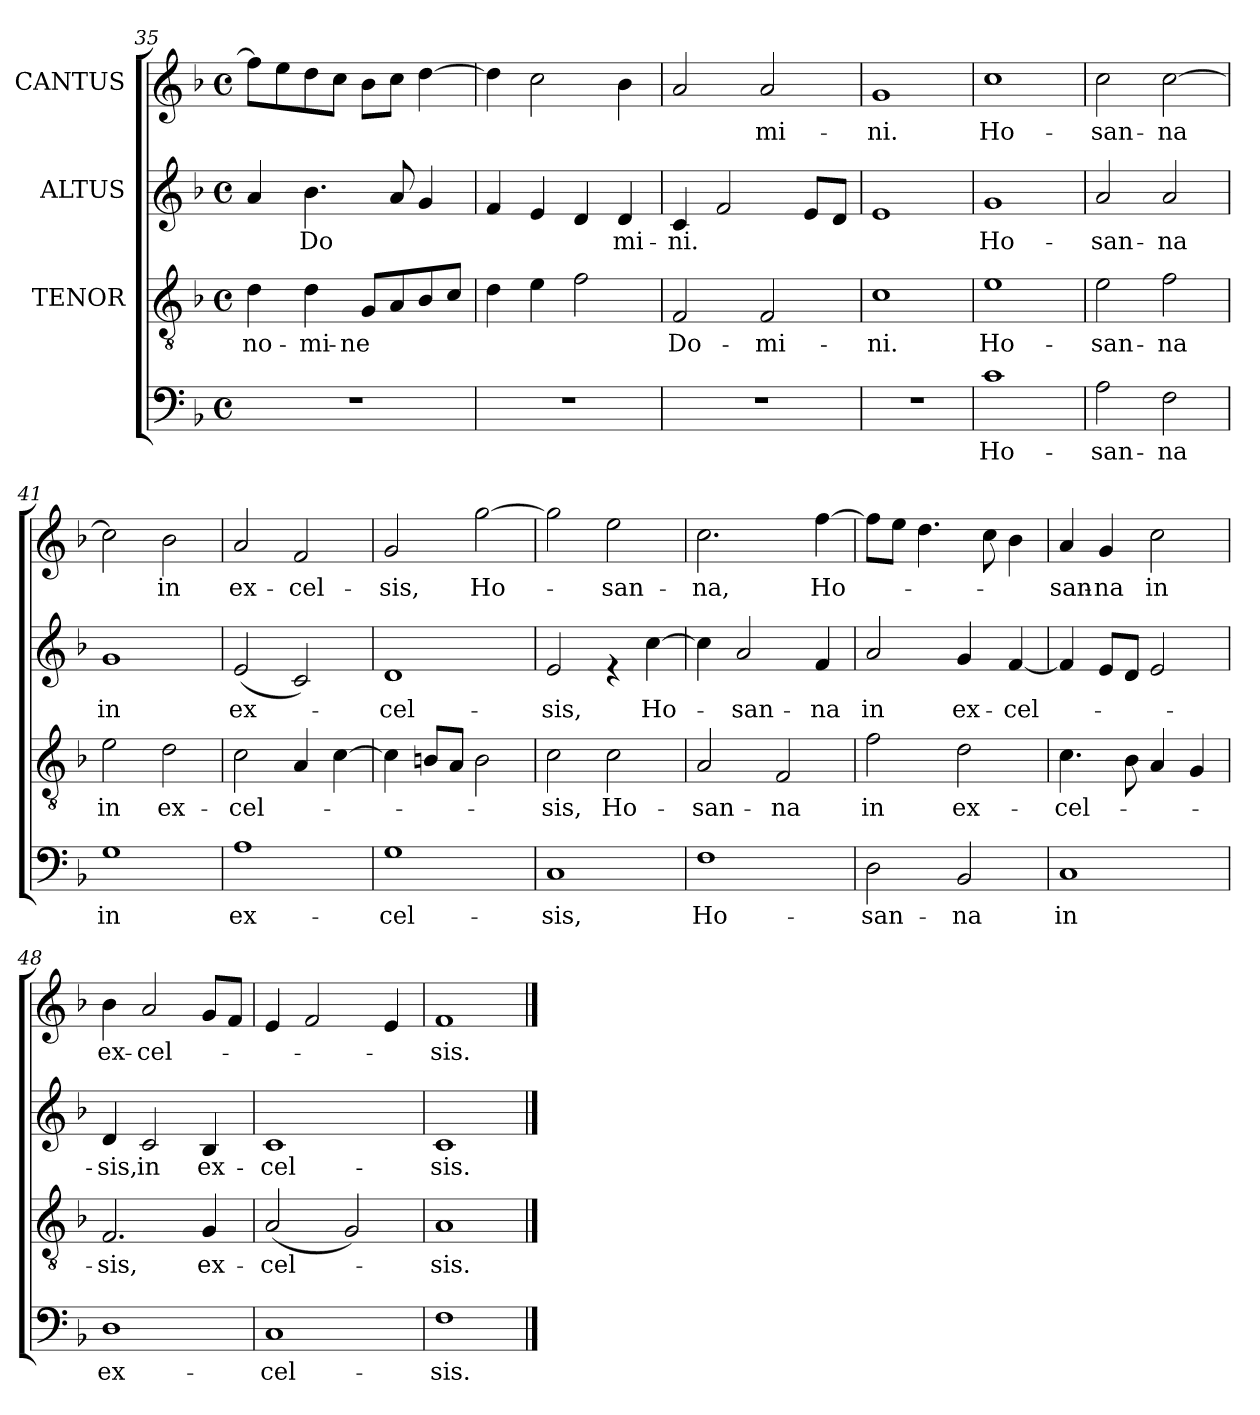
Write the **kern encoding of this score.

**kern	**text	**kern	**text	**kern	**text	**kern	**text
*part4	*part4	*part3	*part3	*part2	*part2	*part1	*part1
*staff4	*staff4	*staff3	*staff3	*staff2	*staff2	*staff1	*staff1
*	*	*I"TENOR	*	*I"ALTUS	*	*I"CANTUS	*
*clefF4	*	*clefGv2	*	*clefG2	*	*clefG2	*
*k[b-]	*	*k[b-]	*	*k[b-]	*	*k[b-]	*
*F:	*	*F:	*	*F:	*	*F:	*
*M4/4	*	*M4/4	*	*M4/4	*	*M4/4	*
*met(c)	*	*met(c)	*	*met(c)	*	*met(c)	*
=35	=35	=35	=35	=35	=35	=35	=35
!	!	!	!LO:LY:b	!	!	!	!
1r	.	4d\	no-	4a/	.	8ff\L]	.
.	.	.	.	.	.	8ee\	.
!	!	!	!LO:LY:b	!	!LO:LY:b	!	!
.	.	4d\	-mi-	4.b-\	Do	8dd\	.
.	.	.	.	.	.	8cc\J	.
!	!	!	!LO:LY:b	!	!	!	!
.	.	8G/L	-ne	.	.	8b-\L	.
.	.	8A/	.	8a/	.	8cc\J	.
.	.	8B-/	.	4g/	.	[>4dd\	.
.	.	8c/J	.	.	.	.	.
=36	=36	=36	=36	=36	=36	=36	=36
1r	.	4d\	.	4f/	.	4dd\]	.
.	.	4e\	.	4e/	.	2cc\	.
.	.	2f\	.	4d/	.	.	.
!	!	!	!	!	!LO:LY:b	!	!
.	.	.	.	4d/	mi-	4b-\	.
!!LO:LB:g=z
=37	=37	=37	=37	=37	=37	=37	=37
!	!	!	!LO:LY:b	!	!LO:LY:b	!	!
1r	.	2F/	Do-	4c/	-ni.	2a/	.
.	.	.	.	2f/	.	.	.
!	!	!	!LO:LY:b	!	!	!	!LO:LY:b
.	.	2F/	-mi-	.	.	2a/	-mi-
.	.	.	.	8e/L	.	.	.
.	.	.	.	8d/J	.	.	.
=38	=38	=38	=38	=38	=38	=38	=38
!	!	!	!LO:LY:b	!	!	!	!LO:LY:b
1r	.	1c	-ni.	1e	.	1g	-ni.
!!LO:LB:g=z
=39	=39	=39	=39	=39	=39	=39	=39
!	!LO:LY:b	!	!LO:LY:b	!	!LO:LY:b	!	!LO:LY:b
1c	Ho-	1e	Ho-	1g	Ho-	1cc	Ho-
=40	=40	=40	=40	=40	=40	=40	=40
!	!LO:LY:b	!	!LO:LY:b	!	!LO:LY:b	!	!LO:LY:b
2A\	-san-	2e\	-san-	2a/	-san-	2cc\	-san-
!	!LO:LY:b	!	!LO:LY:b	!	!LO:LY:b	!	!LO:LY:b
2F\	-na	2f\	-na	2a/	-na	[>2cc\	-na
=41	=41	=41	=41	=41	=41	=41	=41
!	!LO:LY:b	!	!LO:LY:b	!	!LO:LY:b	!	!
1G	in	2e\	in	1g	in	2cc\]	.
!	!	!	!LO:LY:b	!	!	!	!LO:LY:b
.	.	2d\	ex-	.	.	2b-\	in
=42	=42	=42	=42	=42	=42	=42	=42
!	!LO:LY:b	!	!LO:LY:b	!	!LO:LY:b	!	!LO:LY:b
1A	ex-	2c\	-cel-	(<2e/	ex-	2a/	ex-
!	!	!	!	!	!	!	!LO:LY:b
.	.	4A/	.	2c/)	.	2f/	-cel-
.	.	[>4c\	.	.	.	.	.
!!LO:LB:g=z
=43	=43	=43	=43	=43	=43	=43	=43
!	!LO:LY:b	!	!	!	!LO:LY:b	!	!LO:LY:b
1G	-cel-	4c\]	.	1d	-cel-	2g/	-sis,
.	.	8Bn/L	.	.	.	.	.
.	.	8A/J	.	.	.	.	.
!	!	!	!	!	!	!	!LO:LY:b
.	.	2B\	.	.	.	[>2gg\	Ho-
=44	=44	=44	=44	=44	=44	=44	=44
!	!LO:LY:b	!	!LO:LY:b	!	!LO:LY:b	!	!
1C	-sis,	2c\	-sis,	2e/	-sis,	2gg\]	.
!	!	!	!LO:LY:b	!	!	!	!LO:LY:b
.	.	2c\	Ho-	4re	.	2ee\	-san-
!	!	!	!	!	!LO:LY:b	!	!
.	.	.	.	[>4cc\	Ho-	.	.
=45	=45	=45	=45	=45	=45	=45	=45
!	!LO:LY:b	!	!LO:LY:b	!	!	!	!LO:LY:b
1F	Ho-	2A/	-san-	4cc\]	.	2.cc\	-na,
!	!	!	!	!	!LO:LY:b	!	!
.	.	.	.	2a/	-san-	.	.
!	!	!	!LO:LY:b	!	!	!	!
.	.	2F/	-na	.	.	.	.
!	!	!	!	!	!LO:LY:b	!	!LO:LY:b
.	.	.	.	4f/	-na	[>4ff\	Ho-
=46	=46	=46	=46	=46	=46	=46	=46
!	!LO:LY:b	!	!LO:LY:b	!	!LO:LY:b	!	!
2D\	-san-	2f\	in	2a/	in	8ff\L]	.
.	.	.	.	.	.	8ee\J	.
.	.	.	.	.	.	4.dd\	.
!	!LO:LY:b	!	!LO:LY:b	!	!LO:LY:b	!	!
2BB-/	-na	2d\	ex-	4g/	ex-	.	.
.	.	.	.	.	.	8cc\	.
!	!	!	!	!	!LO:LY:b	!	!
.	.	.	.	[<4f/	-cel-	4b-\	.
!!LO:PB:g=z
=47	=47	=47	=47	=47	=47	=47	=47
!	!LO:LY:b	!	!LO:LY:b	!	!	!	!LO:LY:b
1C	in	4.c\	-cel-	4f/]	.	4a/	-san-
!	!	!	!	!	!	!	!LO:LY:b
.	.	.	.	8e/L	.	4g/	-na
.	.	8B-\	.	8d/J	.	.	.
!	!	!	!	!	!	!	!LO:LY:b
.	.	4A/	.	2e/	.	2cc\	in
.	.	4G/	.	.	.	.	.
=48	=48	=48	=48	=48	=48	=48	=48
!	!LO:LY:b	!	!LO:LY:b	!	!LO:LY:b	!	!LO:LY:b
1D	ex-	2.F/	-sis,	4d/	-sis,	4b-\	ex-
!	!	!	!	!	!LO:LY:b	!	!LO:LY:b
.	.	.	.	2c/	in	2a/	-cel-
!	!	!	!LO:LY:b	!	!LO:LY:b	!	!
.	.	4G/	ex-	4B-/	ex-	8g/L	.
.	.	.	.	.	.	8f/J	.
=49	=49	=49	=49	=49	=49	=49	=49
!	!LO:LY:b	!	!LO:LY:b	!	!LO:LY:b	!	!
1C	-cel-	(<2A/	-cel-	1c	-cel-	4e/	.
.	.	.	.	.	.	2f/	.
.	.	2G/)	.	.	.	.	.
.	.	.	.	.	.	4e/	.
=50	=50	=50	=50	=50	=50	=50	=50
!	!LO:LY:b	!	!LO:LY:b	!	!LO:LY:b	!	!LO:LY:b
1F	-sis.	1A	-sis.	1c	-sis.	1f	-sis.
==	==	==	==	==	==	==	==
*-	*-	*-	*-	*-	*-	*-	*-
